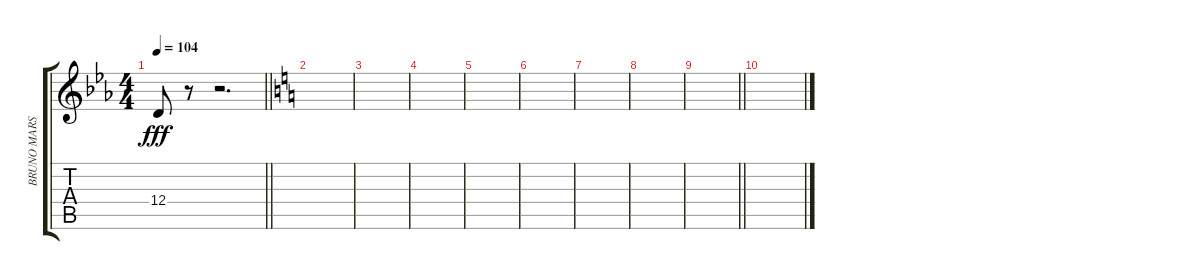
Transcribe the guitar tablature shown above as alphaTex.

\track ("BRUNO MARS" "BRUNO MARS") {instrument flute}
\staff {score tabs}
\tuning (E4 B3 G3 D3 A2 E2) {hide}
\ts (4 4)
\tempo 104
\clef g2
\barLineRight lightlight
\ks eb
12.4{t}.8{dy fff} r.8 r.2{d} |
\section ("" "")
\ks c
|
|
|
|
|
|
|
\barLineRight lightlight
|
\section ("" "")
